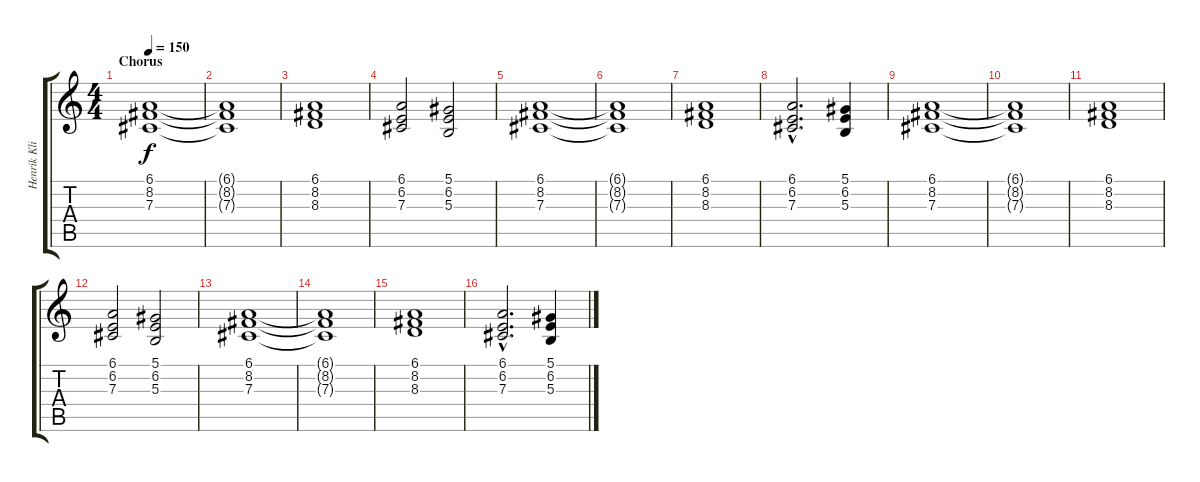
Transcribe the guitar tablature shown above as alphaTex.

\track ("Henrik Klingenberg - Strings" "Henrik Kli") {instrument stringensemble1}
\staff {score tabs}
\tuning (Eb4 Bb3 Gb3 Db3 Ab2 Eb2) {hide}
\ts (4 4)
\section ("" "Chorus")
\tempo 150
\clef g2
\ks c
(6.1 8.2 7.3).1{dy f} |
(6.1{t} 8.2{t} 7.3{t}).1 |
(6.1 8.2 8.3).1 |
(6.1 6.2 7.3).2 (5.1 6.2 5.3).2 |
(6.1 8.2 7.3).1 |
(6.1{t} 8.2{t} 7.3{t}).1 |
(6.1 8.2 8.3).1 |
(6.1{hac} 6.2{hac} 7.3{hac}).2{d} (5.1 6.2 5.3).4 |
(6.1 8.2 7.3).1 |
(6.1{t} 8.2{t} 7.3{t}).1 |
(6.1 8.2 8.3).1 |
(6.1 6.2 7.3).2 (5.1 6.2 5.3).2 |
(6.1 8.2 7.3).1 |
(6.1{t} 8.2{t} 7.3{t}).1 |
(6.1 8.2 8.3).1 |
(6.1{hac} 6.2{hac} 7.3{hac}).2{d} (5.1 6.2 5.3).4
